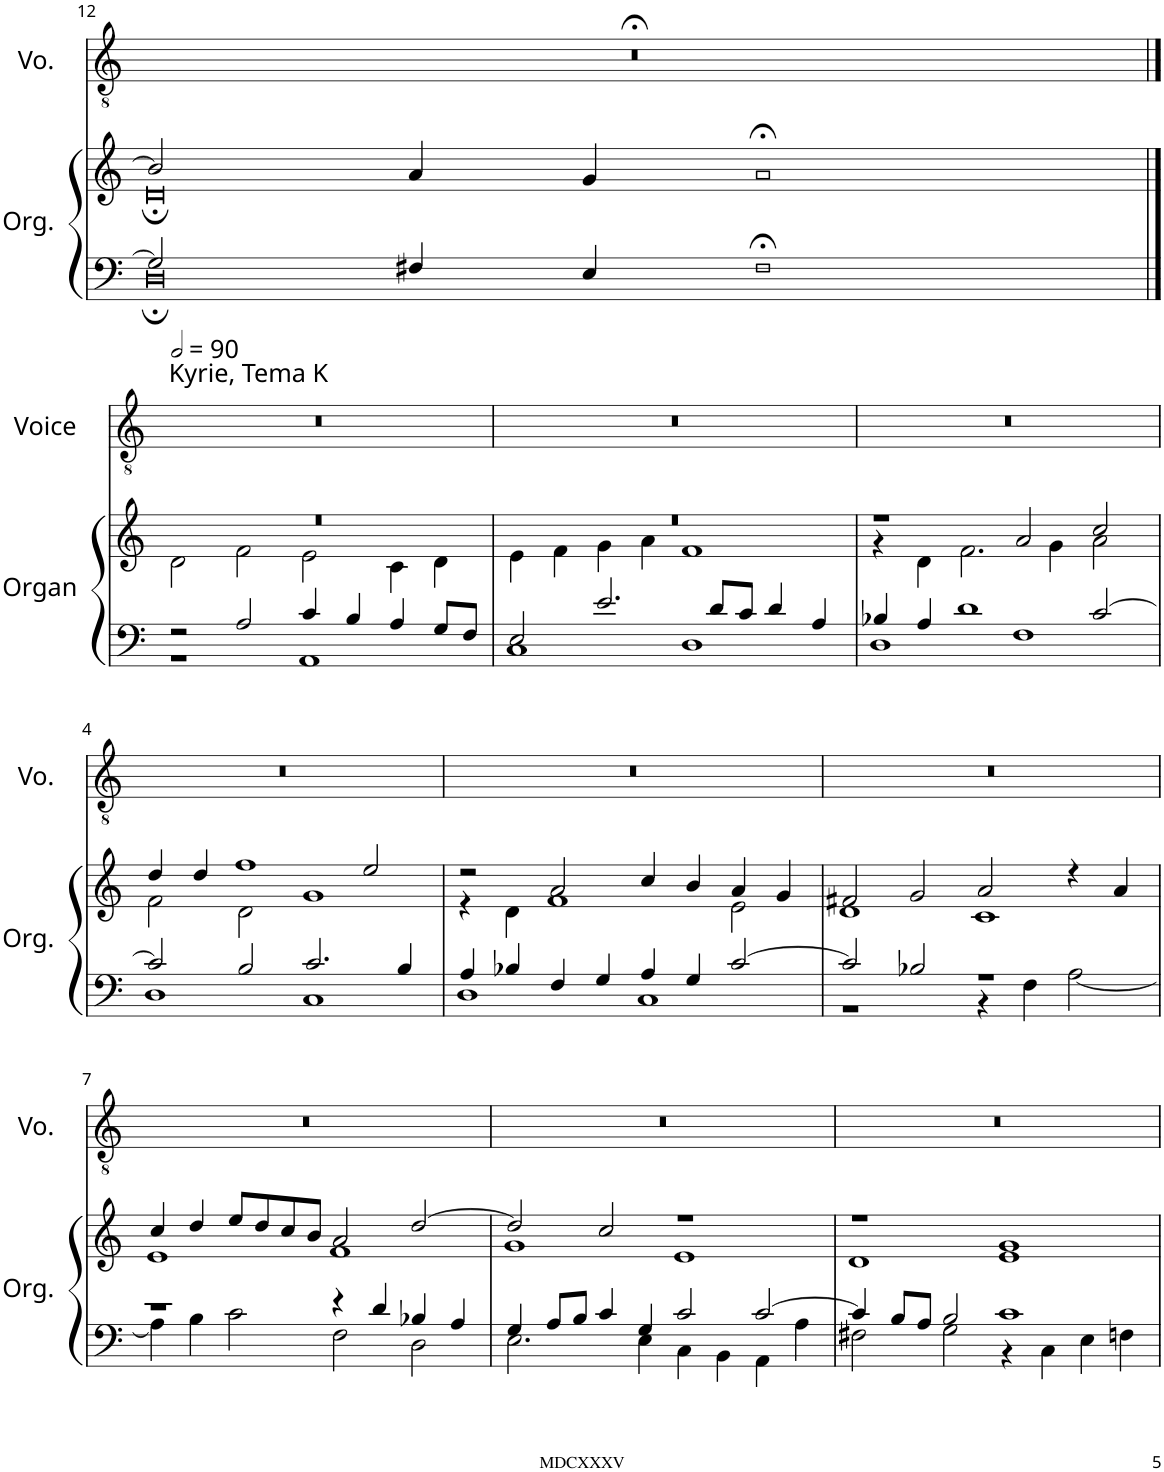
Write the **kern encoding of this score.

**kern	**kern	**kern
*part2	*part2	*part1
*staff3	*staff2	*staff1
*I"Organ	*	*I"Voice
*I'Org.	*	*I'Vo.
!!LO:PB:g=z
*clefF4	*clefG2	*clefGv2
*k[]	*k[]	*k[]
*M4/2	*M4/2	*M4/2
=12	=12	=12
*^	*^	*
2G/]	0D;	2b-/]	0d;	0r;<
4F#X/	.	4a/	.	.
4E/	.	4g/	.	.
1F#;<	.	1a;<	.	.
!!LO:LB:g=z
==1	==1	==1	==1	==1
*	*	*	*	*MM180
!	!	!	!	!LO:TX:a:t=Kyrie, Tema K
2r	1r	0r	2d\	0r
2A/	.	.	2f\	.
4c/	1AA	.	2e\	.
4B/	.	.	.	.
4A/	.	.	4c\	.
8G/L	.	.	4d\	.
8F/J	.	.	.	.
=2	=2	=2	=2	=2
2E/	1C	0r	4e\	0r
.	.	.	4f\	.
2.e/	.	.	4g\	.
.	.	.	4a\	.
.	1D	.	1f	.
8d/L	.	.	.	.
8c/J	.	.	.	.
4d/	.	.	.	.
4A/	.	.	.	.
=3	=3	=3	=3	=3
4B-X/	1D	1r	4r	0r
4A/	.	.	4d\	.
1d	.	.	2.f\	.
.	1F	2a/	.	.
.	.	.	4g\	.
[2c/	.	2cc/	2a\	.
!!LO:LB:g=z
=4	=4	=4	=4	=4
2c/]	1D	4dd/	2f\	0r
.	.	4dd/	.	.
2B/	.	1ff	2d\	.
2.c/	1C	.	1g	.
.	.	2ee/	.	.
4B/	.	.	.	.
=5	=5	=5	=5	=5
4A/	1D	2r	4r	0r
4B-X/	.	.	4d\	.
4F/	.	2a/	1f	.
4G/	.	.	.	.
4A/	1C	4cc/	.	.
4G/	.	4b/	.	.
[2c/	.	4a/	2e\	.
.	.	4g/	.	.
=6	=6	=6	=6	=6
2c/]	1r	2f#X/	1d	0r
2B-X/	.	2g/	.	.
1r	4r	2a/	1c	.
.	4F\	.	.	.
.	[2A\	4r	.	.
.	.	4a/	.	.
!!LO:LB:g=z
=7	=7	=7	=7	=7
1r	4A\]	4cc/	1e	0r
.	4B\	4dd/	.	.
.	2c\	8ee/L	.	.
.	.	8dd/	.	.
.	.	8cc/	.	.
.	.	8b/J	.	.
4r	2F\	2a/	1f	.
4d/	.	.	.	.
4B-X/	2D\	[2dd/	.	.
4A/	.	.	.	.
=8	=8	=8	=8	=8
4G/	2.E\	2dd/]	1g	0r
8A/L	.	.	.	.
8B/J	.	.	.	.
4c/	.	2cc/	.	.
4G/	4E\	.	.	.
2c/	4C\	1r	1e	.
.	4BB\	.	.	.
[2c/	4AA\	.	.	.
.	4A\	.	.	.
=9	=9	=9	=9	=9
4c/]	2F#X\	1r	1d	0r
8B/L	.	.	.	.
8A/J	.	.	.	.
2B/	2G\	.	.	.
1c	4r	1g	1e	.
.	4C\	.	.	.
.	4E\	.	.	.
.	4Fn\	.	.	.
*v	*v	*	*	*
*	*v	*v	*
=	=	=
*-	*-	*-
